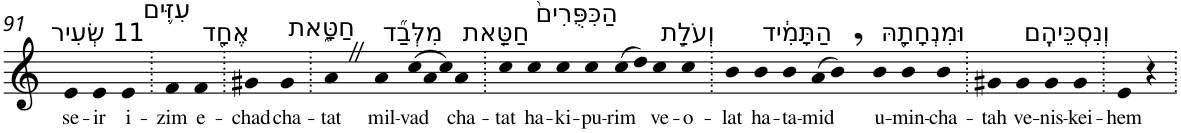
**kern	**text
*part1	*part1
*staff1	*staff1
*I"Piano	*
*I'Pno	*
!!LO:PB:g=z
*clefG2	*
*k[]	*
=91	=91
!LO:TX:a:t=11 שְׂעִיר	!
!	!LO:LY:b
4e	se-
!	!LO:LY:b
4e	-ir
!LO:TX:a:t=עִזִּ֥ים	!
!	!LO:LY:b
4e	i-
=92.	=92.
!	!LO:LY:b
4f	-zim
!LO:TX:a:t=אֶחָ֖ד	!
!	!LO:LY:b
4f	e-
=93.	=93.
!	!LO:LY:b
4g#X	-chad
!LO:TX:a:t=חַטָּ֑את	!
!	!LO:LY:b
4g#	cha-
=94.	=94.
!	!LO:LY:b
4aZ	-tat
!LO:TX:a:t=מִלְּבַ֞ד	!
!	!LO:LY:b
4a	mil-
*Xtuplet	*
!	!LO:LY:b
(>12cc	-vad
12a	.
12cc)	.
!LO:TX:a:t=חַטַּ֤את	!
!	!LO:LY:b
4a	cha-
=95.	=95.
!	!LO:LY:b
4cc	-tat
!LO:TX:a:t=הַכִּפֻּרִים֙	!
!	!LO:LY:b
4cc	ha-
!	!LO:LY:b
4cc	-ki-
!	!LO:LY:b
4cc	-pu-
!	!LO:LY:b
(>8cc	-rim
8dd)	.
!LO:TX:a:t=וְעֹלַ֣ת	!
!	!LO:LY:b
4cc	ve-
!	!LO:LY:b
4cc	-o-
=96.	=96.
!	!LO:LY:b
4b	-lat
!LO:TX:a:t=הַתָּמִ֔יד	!
!	!LO:LY:b
4b	ha-
!	!LO:LY:b
4b	-ta-
!	!LO:LY:b
(>8a	-mid
8b,)	.
!LO:TX:a:t=וּמִנְחָתָ֖הּ	!
!	!LO:LY:b
4b	u-
!	!LO:LY:b
4b	-min-
!	!LO:LY:b
4b	-cha-
=97.	=97.
!	!LO:LY:b
4g#X	-tah
!LO:TX:a:t=וְנִסְכֵּיהֶֽם	!
!	!LO:LY:b
4g#	ve-
!	!LO:LY:b
4g#	-nis-
!	!LO:LY:b
4g#	-kei-
=98.	=98.
!	!LO:LY:b
4e	-hem
4r	.
=.	=.
*-	*-
